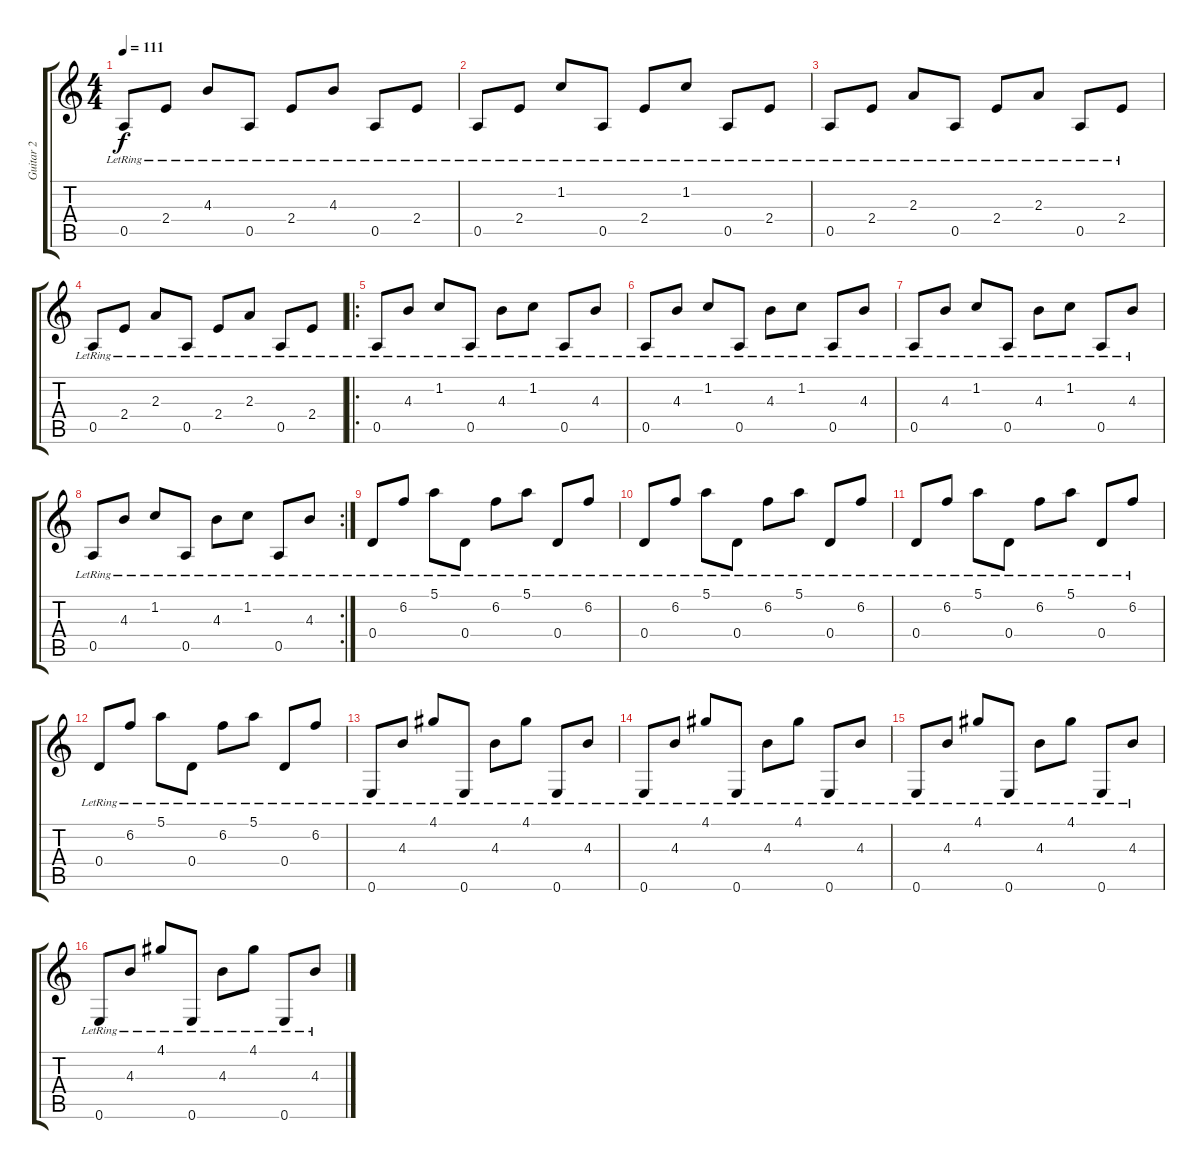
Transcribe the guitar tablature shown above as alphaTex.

\track ("Guitar 2" "Guitar 2") {instrument acousticguitarnylon}
\staff {score tabs}
\tuning (E4 B3 G3 D3 A2 E2) {hide}
\ts (4 4)
\tempo 111
\clef g2
\ks c
0.5{lr}.8{dy f} 2.4{lr}.8 4.3{lr}.8 0.5{lr}.8 2.4{lr}.8 4.3{lr}.8 0.5{lr}.8 2.4{lr}.8 |
0.5{lr}.8 2.4{lr}.8 1.2{lr}.8 0.5{lr}.8 2.4{lr}.8 1.2{lr}.8 0.5{lr}.8 2.4{lr}.8 |
0.5{lr}.8 2.4{lr}.8 2.3{lr}.8 0.5{lr}.8 2.4{lr}.8 2.3{lr}.8 0.5{lr}.8 2.4{lr}.8 |
0.5{lr}.8 2.4{lr}.8 2.3{lr}.8 0.5{lr}.8 2.4{lr}.8 2.3{lr}.8 0.5{lr}.8 2.4{lr}.8 |
\ro
0.5{lr}.8 4.3{lr}.8 1.2{lr}.8 0.5{lr}.8 4.3{lr}.8 1.2{lr}.8 0.5{lr}.8 4.3{lr}.8 |
0.5{lr}.8 4.3{lr}.8 1.2{lr}.8 0.5{lr}.8 4.3{lr}.8 1.2{lr}.8 0.5{lr}.8 4.3{lr}.8 |
0.5{lr}.8 4.3{lr}.8 1.2{lr}.8 0.5{lr}.8 4.3{lr}.8 1.2{lr}.8 0.5{lr}.8 4.3{lr}.8 |
\rc 2
0.5{lr}.8 4.3{lr}.8 1.2{lr}.8 0.5{lr}.8 4.3{lr}.8 1.2{lr}.8 0.5{lr}.8 4.3{lr}.8 |
0.4{lr}.8 6.2{lr}.8 5.1{lr}.8 0.4{lr}.8 6.2{lr}.8 5.1{lr}.8 0.4{lr}.8 6.2{lr}.8 |
0.4{lr}.8 6.2{lr}.8 5.1{lr}.8 0.4{lr}.8 6.2{lr}.8 5.1{lr}.8 0.4{lr}.8 6.2{lr}.8 |
0.4{lr}.8 6.2{lr}.8 5.1{lr}.8 0.4{lr}.8 6.2{lr}.8 5.1{lr}.8 0.4{lr}.8 6.2{lr}.8 |
0.4{lr}.8 6.2{lr}.8 5.1{lr}.8 0.4{lr}.8 6.2{lr}.8 5.1{lr}.8 0.4{lr}.8 6.2{lr}.8 |
0.6{lr}.8 4.3{lr}.8 4.1{lr}.8 0.6{lr}.8 4.3{lr}.8 4.1{lr}.8 0.6{lr}.8 4.3{lr}.8 |
0.6{lr}.8 4.3{lr}.8 4.1{lr}.8 0.6{lr}.8 4.3{lr}.8 4.1{lr}.8 0.6{lr}.8 4.3{lr}.8 |
0.6{lr}.8 4.3{lr}.8 4.1{lr}.8 0.6{lr}.8 4.3{lr}.8 4.1{lr}.8 0.6{lr}.8 4.3{lr}.8 |
0.6{lr}.8 4.3{lr}.8 4.1{lr}.8 0.6{lr}.8 4.3{lr}.8 4.1{lr}.8 0.6{lr}.8 4.3{lr}.8
